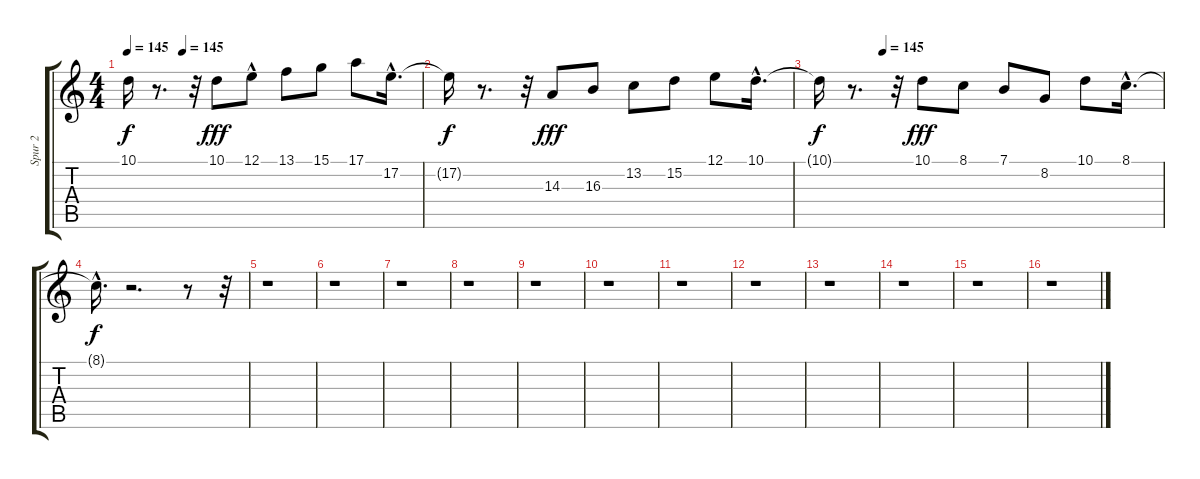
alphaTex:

\track ("Spur 2" "Spur 2") {instrument synthbrass1}
\staff {score tabs}
\tuning (E4 B3 G3 D3 A2 E2) {hide}
\ts (4 4)
\tempo 145
\tempo (145 0.1875)
\clef g2
\ks c
10.1{t}.16{dy f} r.8{d} r.32 10.1.8{dy fff} 12.1{hac}.8 13.1.8 15.1.8 17.1.8 17.2{hac}.16{d} |
17.2{t}.16{dy f} r.8{d} r.32 14.3.8{dy fff} 16.3.8 13.2.8 15.2.8 12.1.8 10.1{hac}.16{d} |
\tempo (145 0.1875)
10.1{t}.16{dy f} r.8{d} r.32 10.1.8{dy fff} 8.1.8 7.1.8 8.2.8 10.1.8 8.1{hac}.16{d} |
8.1{hac t}.16{d dy f} r.2{d} r.8 r.32 |
r.1 |
r.1 |
r.1 |
r.1 |
r.1 |
r.1 |
r.1 |
r.1 |
r.1 |
r.1 |
r.1 |
r.1
